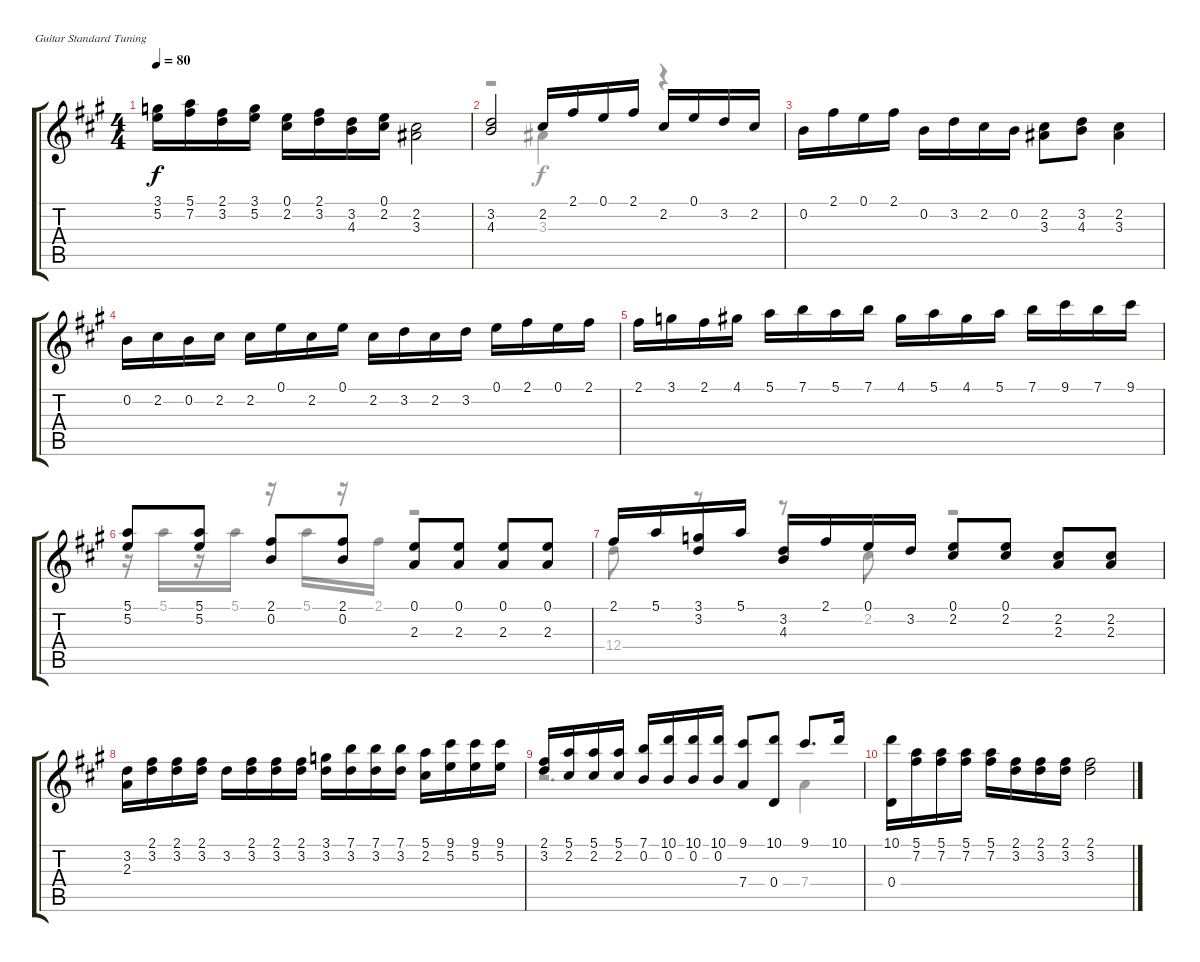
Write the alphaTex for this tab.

\defaultSystemsLayout 4
\bracketExtendMode groupsimilarinstruments
\firstSystemTrackNameOrientation horizontal
\otherSystemsTrackNameOrientation horizontal
\track "" {instrument acousticguitarnylon}
\staff {score tabs}
\tuning (E4 B3 G3 D3 A2 E2)
\voice
\ts (4 4)
\tempo 80
\clef g2
\ks a
(5.2 3.1).16{dy f} (7.2 5.1).16 (2.1 3.2).16 (3.1 5.2).16 (0.1 2.2).16 (2.1 3.2).16 (3.2 4.3).16 (0.1 2.2).16 (2.2 3.3).2 |
(3.2 4.3).2 2.2.16 2.1.16 0.1.16 2.1.16 2.2.16 0.1.16 3.2.16 2.2.16 |
0.2.16 2.1.16 0.1.16 2.1.16 0.2.16 3.2.16 2.2.16 0.2.16 (3.3 2.2).8 (3.2 4.3).8 (3.3 2.2).4 |
0.2.16 2.2.16 0.2.16 2.2.16 2.2.16 0.1.16 2.2.16 0.1.16 2.2.16 3.2.16 2.2.16 3.2.16 0.1.16 2.1.16 0.1.16 2.1.16 |
2.1.16 3.1.16 2.1.16 4.1.16 5.1.16 7.1.16 5.1.16 7.1.16 4.1.16 5.1.16 4.1.16 5.1.16 7.1.16 9.1.16 7.1.16 9.1.16 |
(5.1 5.2).8 (5.1 5.2).8 (0.2 2.1).8 (0.2 2.1).8 (0.1 2.3).8 (0.1 2.3).8 (0.1 2.3).8 (0.1 2.3).8 |
2.1.16 5.1.16 (3.2 3.1).16 5.1.16 (3.2 4.3).16 2.1.16 0.1.16 3.2.16 (2.2 0.1).8 (2.2 0.1).8 (2.2 2.3).8 (2.2 2.3).8 |
(3.2 2.3).16 (2.1 3.2).16 (2.1 3.2).16 (2.1 3.2).16 3.2.16 (3.2 2.1).16 (3.2 2.1).16 (3.2 2.1).16 (3.2 3.1).16 (7.1 3.2).16 (7.1 3.2).16 (7.1 3.2).16 (5.1 2.2).16 (9.1 5.2).16 (9.1 5.2).16 (9.1 5.2).16 |
(3.2 2.1).16 (5.1 2.2).16 (5.1 2.2).16 (5.1 2.2).16 (7.1 0.2).16 (10.1 0.2).16 (10.1 0.2).16 (10.1 0.2).16 (9.1 7.4).8 (10.1 0.4).8 9.1.8{d} 10.1.16 |
(10.1 0.4).16 (7.2 5.1).16 (7.2 5.1).16 (7.2 5.1).16 (7.2 5.1).16 (2.1 3.2).16 (2.1 3.2).16 (2.1 3.2).16 (2.1 3.2).2
\voice
\clef g2
\ottava regular
\simile none
\ks a
|
r.2 3.3.4 r.4 |
|
|
|
r.16 5.1.16 r.16 5.1.16 r.16 5.1.16 r.16 2.1.16 r.2 |
12.4.8 r.8 r.8 2.2.8 r.2 |
|
r.2{d} 7.4.4 |
